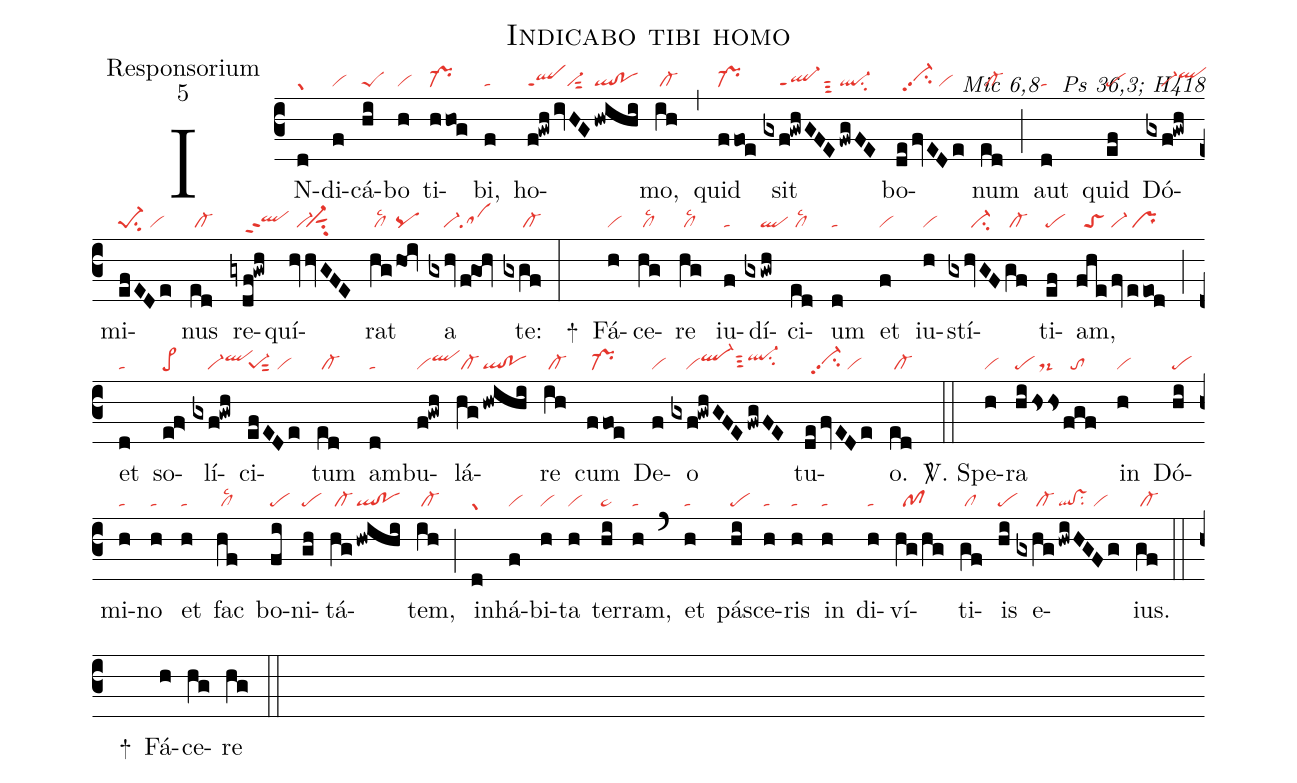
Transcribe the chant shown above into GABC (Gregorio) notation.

name:Indicabo tibi homo;
office-part:Responsorium;
mode:5;
commentary:Mic 6,8 ꝟ Ps 36,3; H418;
nabc-lines:1;
%%
(c3)IN(d|gr)di(f|vi)cá(hi|peS)bo(h|vi) ti(hhog|pr-)bi,(f|ta) ho(f!gwh|qlppt1|ivHG|///vi-sut2|hwihi|ql!po)mo,(ih|/cl-) (,) quid(ffoe|pr-) sit(gxf!gwhGFE|////ql-ppt1sut3|fwgFE|ql-su2) bo(defvEDe|//vi-hhpp2su2/vi)num(ed|/cl-) (;) aut(d|ta) quid(ef|pe) Dó(gxf!gwh|////vi-qlhi)mi(efEDe|pe-1su2/vi)nus(ed|/cl-) re(gydf!gwh|////qlhhppt2)quí(hvvGFE|//vi-``vi-sut1su2)rat(hg|/cllsc2|/hoi|pq) a(gxhv|////vi-|f!goh|sa) te:(gxgf|/////cl-) (:)
+()
Fá(h|vi)ce(hg|/cllsc2)re(hg|/cllsc2) iu(f|ta)dí(gxgwh|////ql)ci(ed|/cllsc2)um(d|ta) et(f|vi) iu(h|vi)stí(gxhvGF|//////ci-|gf|/cl-)ti(ef|pe)am,(fhe|//toS|fv|vi-|eeod|/pr) (;)
et(d|ta) so(ef>|pe>)lí(gxf!gwh|////vi-qlhi)ci(efEDe|pe-1sut2/vi)tum(ed|/cl-) am(d|ta)bu(f!gwh|viqlhi)lá(hg|/cl-|!hwihi|ql!po)re(ih|/cl-) cum(ffoe|/pr-) De(f|vi)o(gxf!gwhGFE|////viql-hisut3|fwgFE|ql-hisu2) tu(defvEDe|//vi-hhpp2su2/vi)o.(ed|/cl-) (::)
<sp>V/</sp>.
Spe(h|vi)ra(hi|pe|/hss|//ds-|fgf|//to) in(h|vi) Dó(hi|pe)mi(h|ta)no(h|ta) et(h|ta) fac(hf|/cllsc2) bo(fi|pe)ni(gh|pe)tá(hg|/cl-|!hwihi|ql!po)tem,(ih|/cl-) (;) in(d|gr)há(f|vi)bi(h|vi)ta(h|vi) ter(hi|pe~)ram,(h|ta) (`) et(h|ta) pá(hi|pe)sce(h|ta)ris(h|ta) in(h|ta) di(h|ta)ví(hg/hg|//pf)ti(gf|/cl)is(hi|pe) e(gxhg|/////cl-|!hwiHGFg|ql!vssu2/vi)ius.(gf|/cl-) (::)

+() Fá(h)ce(hg)re(hg) (::)
